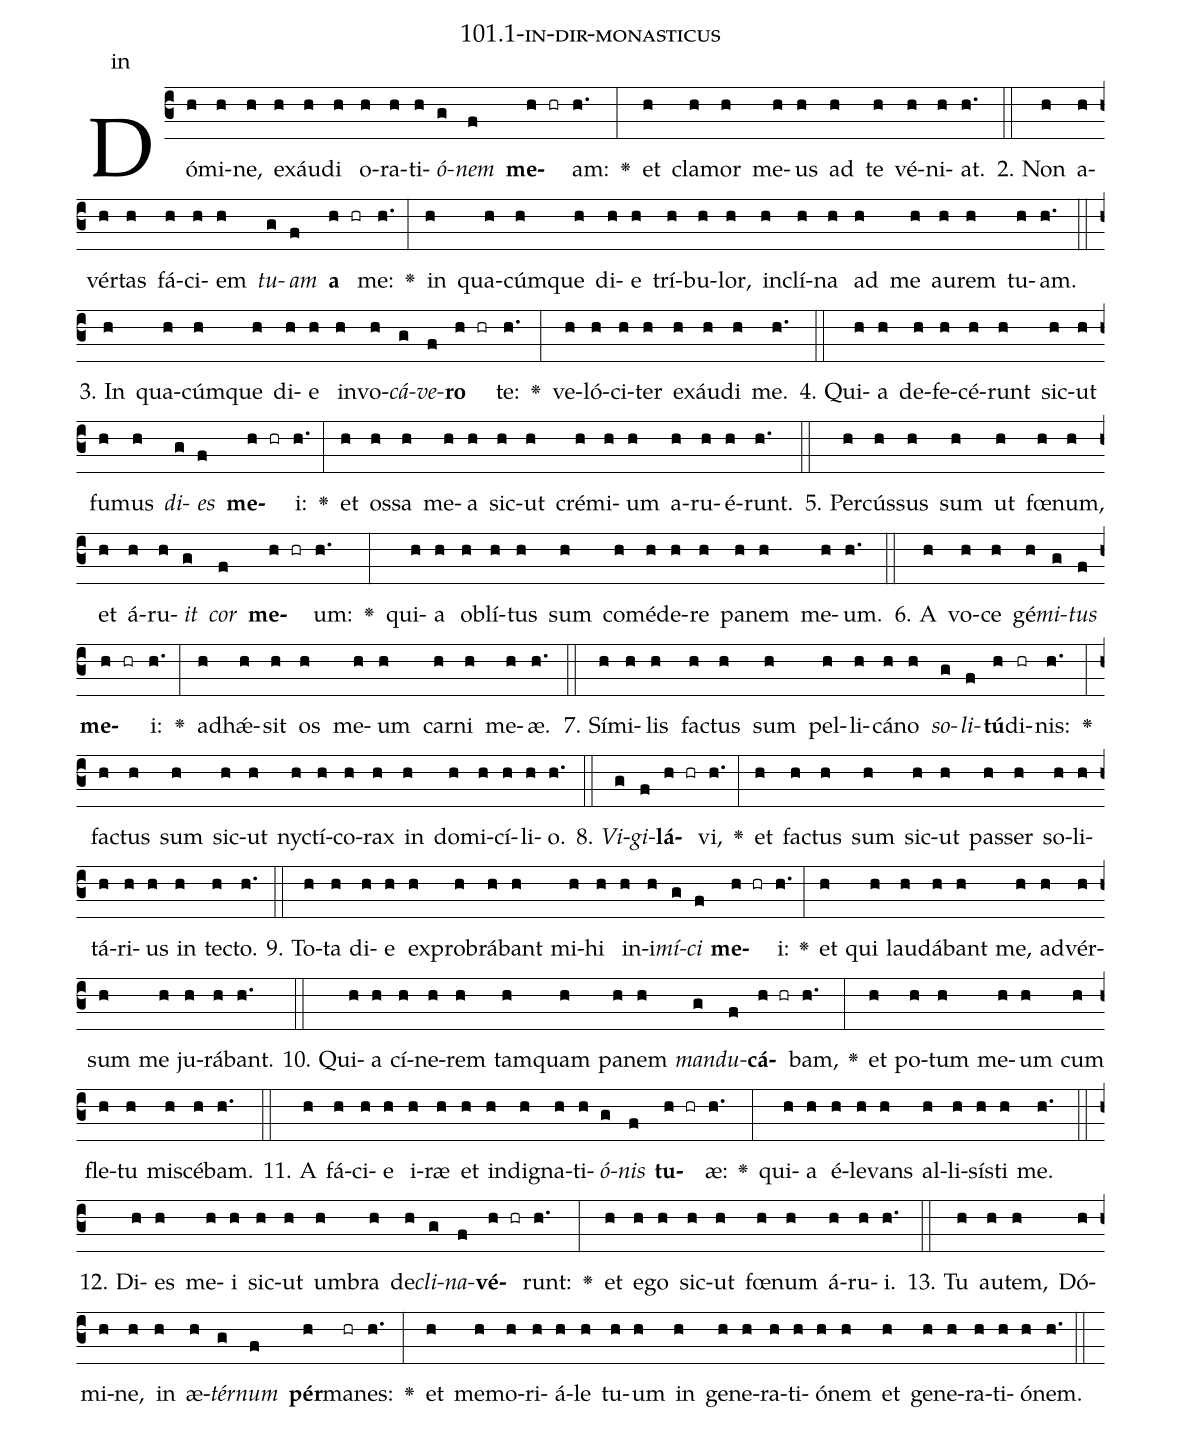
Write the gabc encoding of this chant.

name: 101.1-in-dir-monasticus;
annotation: in;
%%
(c3)Dó(h)mi(h)ne,(h) ex(h)áu(h)di(h) o(h)ra(h)ti(h)<i>ó</i>(g)<i>nem</i>(f) <b>me</b>(h hr)am:(h.) <v>\greheightstar</v>(:) et(h) cla(h)mor(h) me(h)us(h) ad(h) te(h) vé(h)ni(h)at.(h.) (::)
2. Non(h) a(h)vér(h)tas(h) fá(h)ci(h)em(h) <i>tu</i>(g)<i>am</i>(f) <b>a</b>(h hr) me:(h.) <v>\greheightstar</v>(:) in(h) qua(h)cúm(h)que(h) di(h)e(h) trí(h)bu(h)lor,(h) in(h)clí(h)na(h) ad(h) me(h) au(h)rem(h) tu(h)am.(h.) (::)
3. In(h) qua(h)cúm(h)que(h) di(h)e(h) in(h)vo(h)<i>cá</i>(g)<i>ve</i>(f)<b>ro</b>(h hr) te:(h.) <v>\greheightstar</v>(:) ve(h)ló(h)ci(h)ter(h) ex(h)áu(h)di(h) me.(h.) (::)
4. Qui(h)a(h) de(h)fe(h)cé(h)runt(h) sic(h)ut(h) fu(h)mus(h) <i>di</i>(g)<i>es</i>(f) <b>me</b>(h hr)i:(h.) <v>\greheightstar</v>(:) et(h) os(h)sa(h) me(h)a(h) sic(h)ut(h) cré(h)mi(h)um(h) a(h)ru(h)é(h)runt.(h.) (::)
5. Per(h)cús(h)sus(h) sum(h) ut(h) fœ(h)num,(h) et(h) á(h)ru(h)<i>it</i>(g) <i>cor</i>(f) <b>me</b>(h hr)um:(h.) <v>\greheightstar</v>(:) qui(h)a(h) ob(h)lí(h)tus(h) sum(h) com(h)é(h)de(h)re(h) pa(h)nem(h) me(h)um.(h.) (::)
6. A(h) vo(h)ce(h) gé(h)<i>mi</i>(g)<i>tus</i>(f) <b>me</b>(h hr)i:(h.) <v>\greheightstar</v>(:) ad(h)hǽ(h)sit(h) os(h) me(h)um(h) car(h)ni(h) me(h)æ.(h.) (::)
7. Sí(h)mi(h)lis(h) fac(h)tus(h) sum(h) pel(h)li(h)cá(h)no(h) <i>so</i>(g)<i>li</i>(f)<b>tú</b>(h)di(hr)nis:(h.) <v>\greheightstar</v>(:) fac(h)tus(h) sum(h) sic(h)ut(h) nyc(h)tí(h)co(h)rax(h) in(h) do(h)mi(h)cí(h)li(h)o.(h.) (::)
8. <i>Vi</i>(g)<i>gi</i>(f)<b>lá</b>(h hr)vi,(h.) <v>\greheightstar</v>(:) et(h) fac(h)tus(h) sum(h) sic(h)ut(h) pas(h)ser(h) so(h)li(h)tá(h)ri(h)us(h) in(h) tec(h)to.(h.) (::)
9. To(h)ta(h) di(h)e(h) ex(h)pro(h)brá(h)bant(h) mi(h)hi(h) in(h)i(h)<i>mí</i>(g)<i>ci</i>(f) <b>me</b>(h hr)i:(h.) <v>\greheightstar</v>(:) et(h) qui(h) lau(h)dá(h)bant(h) me,(h) ad(h)vér(h)sum(h) me(h) ju(h)rá(h)bant.(h.) (::)
10. Qui(h)a(h) cí(h)ne(h)rem(h) tam(h)quam(h) pa(h)nem(h) <i>man</i>(g)<i>du</i>(f)<b>cá</b>(h hr)bam,(h.) <v>\greheightstar</v>(:) et(h) po(h)tum(h) me(h)um(h) cum(h) fle(h)tu(h) mi(h)scé(h)bam.(h.) (::)
11. A(h) fá(h)ci(h)e(h) i(h)ræ(h) et(h) in(h)di(h)gna(h)ti(h)<i>ó</i>(g)<i>nis</i>(f) <b>tu</b>(h hr)æ:(h.) <v>\greheightstar</v>(:) qui(h)a(h) é(h)le(h)vans(h) al(h)li(h)sís(h)ti(h) me.(h.) (::)
12. Di(h)es(h) me(h)i(h) sic(h)ut(h) um(h)bra(h) de(h)<i>cli</i>(g)<i>na</i>(f)<b>vé</b>(h hr)runt:(h.) <v>\greheightstar</v>(:) et(h) e(h)go(h) sic(h)ut(h) fœ(h)num(h) á(h)ru(h)i.(h.) (::)
13. Tu(h) au(h)tem,(h) Dó(h)mi(h)ne,(h) in(h) æ(h)<i>tér</i>(g)<i>num</i>(f) <b>pér</b>(h)ma(hr)nes:(h.) <v>\greheightstar</v>(:) et(h) me(h)mo(h)ri(h)á(h)le(h) tu(h)um(h) in(h) ge(h)ne(h)ra(h)ti(h)ó(h)nem(h) et(h) ge(h)ne(h)ra(h)ti(h)ó(h)nem.(h.) (::)
